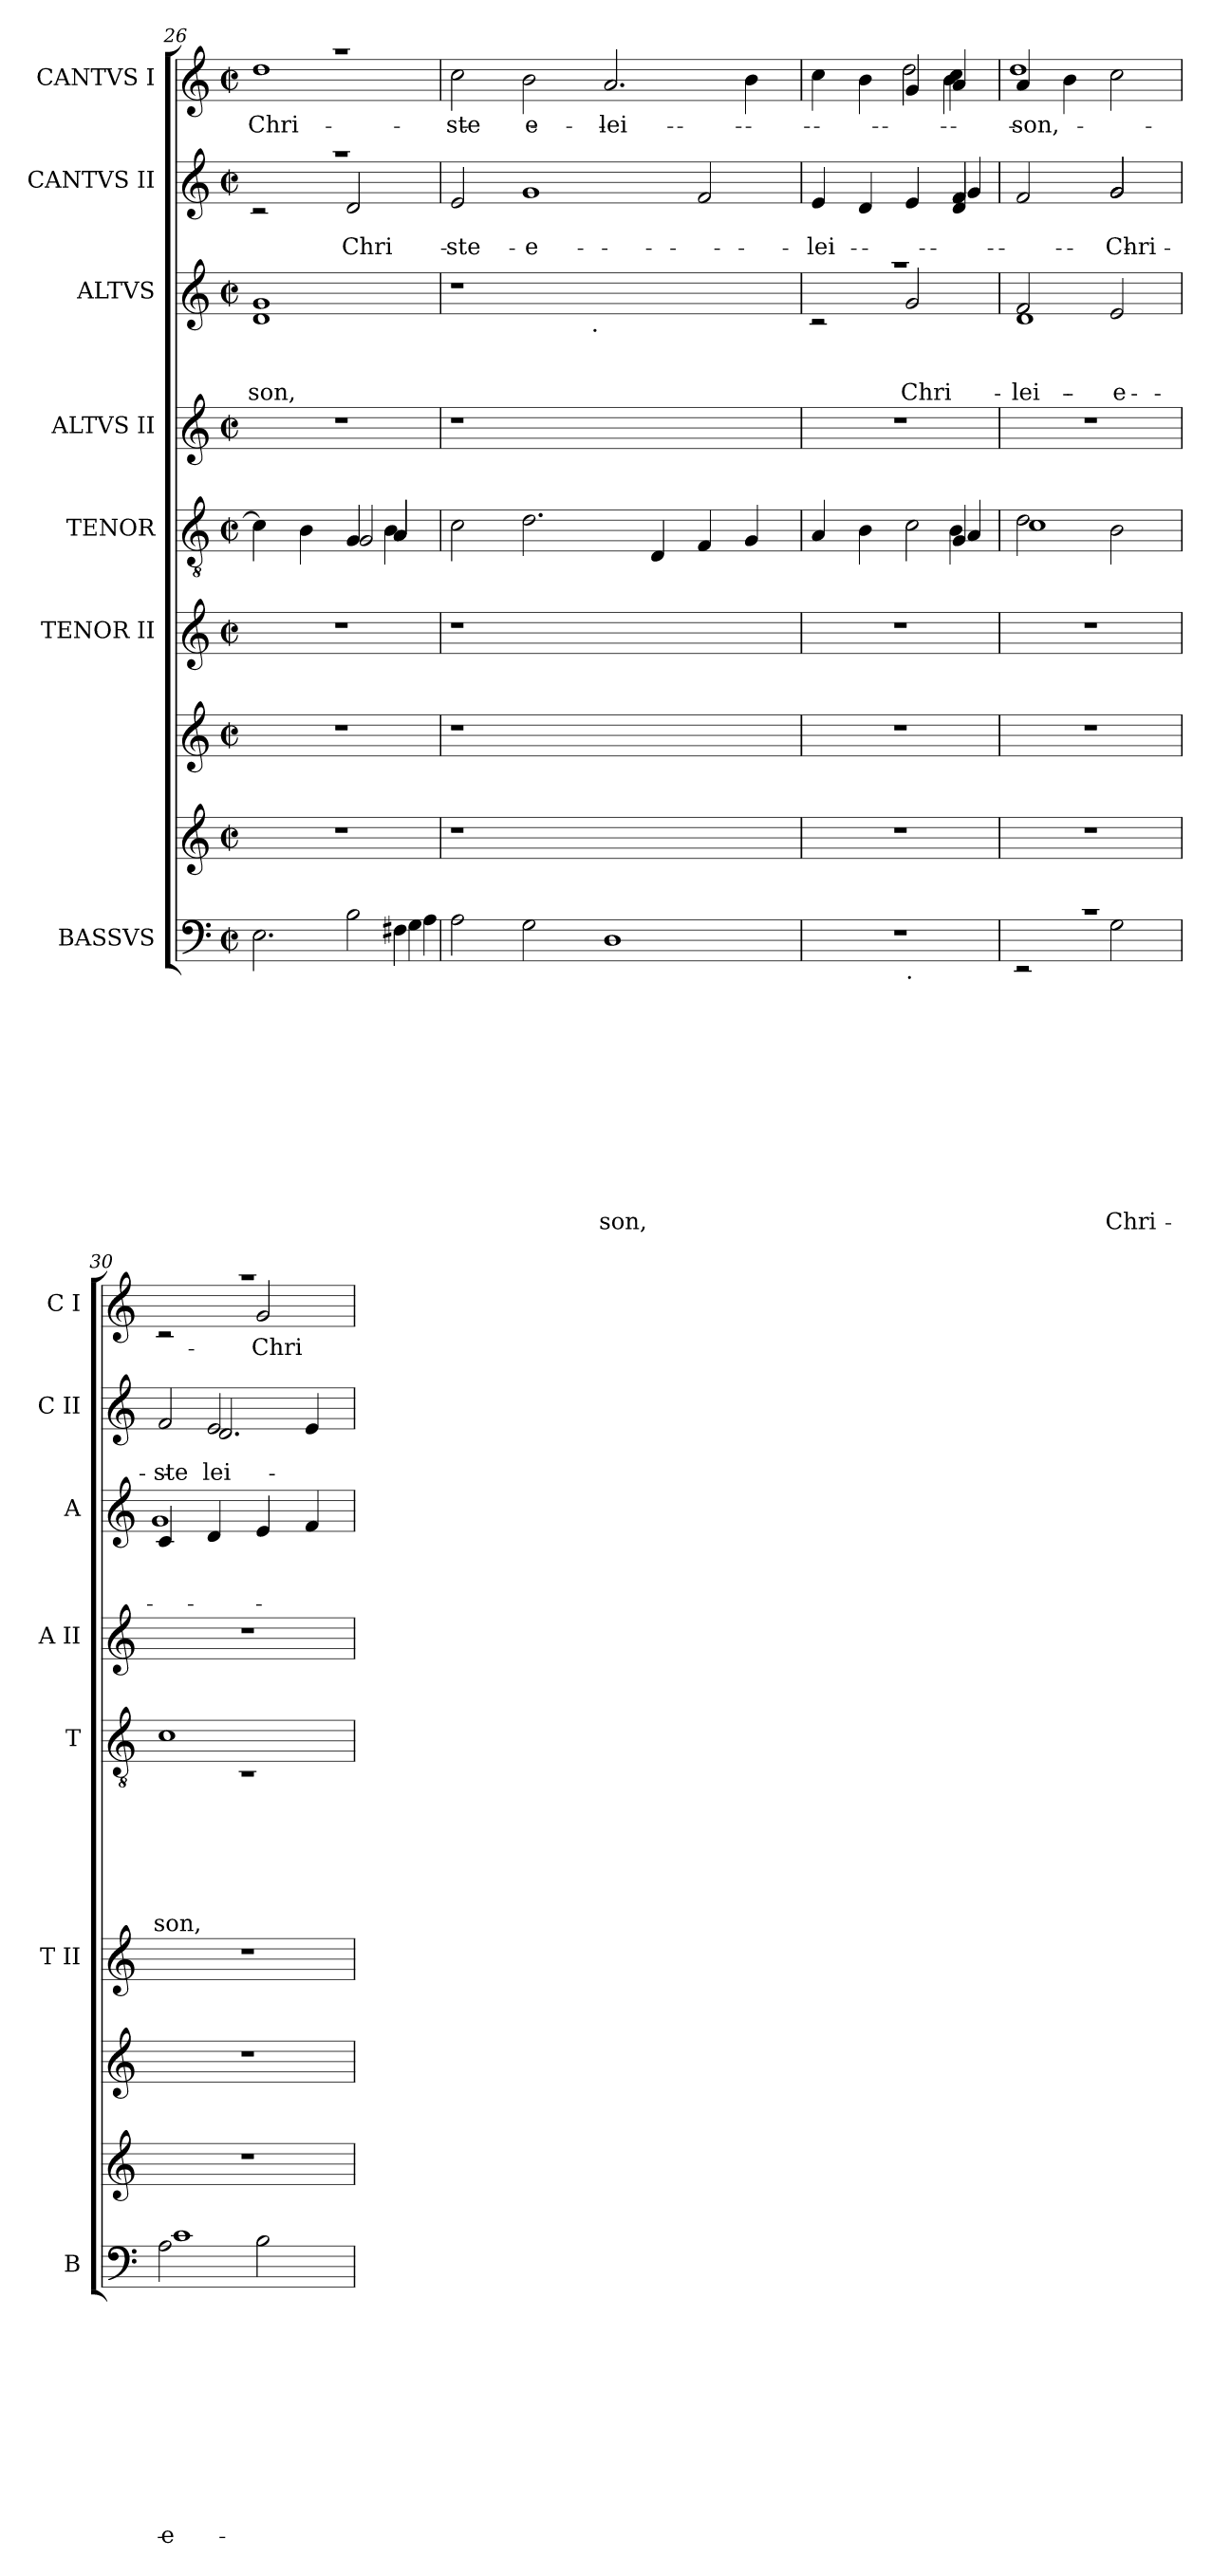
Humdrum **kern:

**kern	**text	**text	**text	**text	**text	**text	**text	**text	**text	**text	**text	**kern	**kern	**kern	**kern	**text	**text	**text	**text	**text	**text	**text	**kern	**kern	**text	**text	**text	**kern	**text	**text	**kern	**text
*part9	*part9	*part9	*part9	*part9	*part9	*part9	*part9	*part9	*part9	*part9	*part9	*part8	*part7	*part6	*part5	*part5	*part5	*part5	*part5	*part5	*part5	*part5	*part4	*part3	*part3	*part3	*part3	*part2	*part2	*part2	*part1	*part1
*staff9	*staff9	*staff9	*staff9	*staff9	*staff9	*staff9	*staff9	*staff9	*staff9	*staff9	*staff9	*staff8	*staff7	*staff6	*staff5	*staff5	*staff5	*staff5	*staff5	*staff5	*staff5	*staff5	*staff4	*staff3	*staff3	*staff3	*staff3	*staff2	*staff2	*staff2	*staff1	*staff1
*I"BASSVS	*	*	*	*	*	*	*	*	*	*	*	*	*	*I"TENOR II	*I"TENOR	*	*	*	*	*	*	*	*I"ALTVS II	*I"ALTVS	*	*	*	*I"CANTVS II	*	*	*I"CANTVS I	*
*I'B	*	*	*	*	*	*	*	*	*	*	*	*	*	*I'T II	*I'T	*	*	*	*	*	*	*	*I'A II	*I'A	*	*	*	*I'C II	*	*	*I'C I	*
!!LO:LB:g=z
*clefF4	*	*	*	*	*	*	*	*	*	*	*	*clefG2	*clefG2	*clefG2	*clefGv2	*	*	*	*	*	*	*	*clefG2	*clefG2	*	*	*	*clefG2	*	*	*clefG2	*
*k[]	*	*	*	*	*	*	*	*	*	*	*	*k[]	*k[]	*k[]	*k[]	*	*	*	*	*	*	*	*k[]	*k[]	*	*	*	*k[]	*	*	*k[]	*
*C:	*	*	*	*	*	*	*	*	*	*	*	*C:	*C:	*C:	*C:	*	*	*	*	*	*	*	*C:	*C:	*	*	*	*C:	*	*	*C:	*
*M2/2	*	*	*	*	*	*	*	*	*	*	*	*M2/2	*M2/2	*M2/2	*M2/2	*	*	*	*	*	*	*	*M2/2	*M2/2	*	*	*	*M2/2	*	*	*M2/2	*
*met(c|)	*	*	*	*	*	*	*	*	*	*	*	*met(c|)	*met(c|)	*met(c|)	*met(c|)	*	*	*	*	*	*	*	*met(c|)	*met(c|)	*	*	*	*met(c|)	*	*	*met(c|)	*
=26	=26	=26	=26	=26	=26	=26	=26	=26	=26	=26	=26	=26	=26	=26	=26	=26	=26	=26	=26	=26	=26	=26	=26	=26	=26	=26	=26	=26	=26	=26	=26	=26
*^	*	*	*	*	*	*	*	*	*	*	*	*	*	*	*^	*	*	*	*	*	*	*	*	*	*	*	*	*	*	*	*	*
*	*^	*	*	*	*	*	*	*	*	*	*	*	*	*	*	*	*^	*	*	*	*	*	*	*	*	*	*	*	*	*	*	*	*	*
*	*	*^	*	*	*	*	*	*	*	*	*	*	*	*	*	*	*	*	*^	*	*	*	*	*	*	*	*	*	*	*	*	*	*	*	*	*
!	!	!	!	!	!	!	!	!	!	!	!	!	!	!	!	!	!	!	!	!	!	!	!	!	!	!	!	!	!	!	!	!	!LO:LY:b	!	!	!	!	!LO:LY:b
*	*	*	*	*	*	*	*	*	*	*	*	*	*	*	*	*	*	*	*	*	*	*	*	*	*	*	*	*	*	*	*	*	*	*^	*	*	*^	*
2.E\	2.ryy	2.ryy	2ryy	.	.	.	.	.	.	.	.	.	.	.	1r	1r	1r	4c\]	2.ryy	2.ryy	2ryy	.	.	.	.	.	.	.	1r	1d 1g	.	.	-son,	1raa	2rc	.	.	1raa	1dd	Chri-
.	.	.	.	.	.	.	.	.	.	.	.	.	.	.	.	.	.	4B\	.	.	.	.	.	.	.	.	.	.	.	.	.	.	.	.	.	.	.	.	.	.
!	!	!	!	!	!	!	!	!	!	!	!	!	!	!	!	!	!	!	!	!	!	!	!	!	!	!	!	!	!	!	!	!	!	!	!	!	!LO:LY:b	!	!	!
.	.	.	2B\	.	.	.	.	.	.	.	.	.	.	.	.	.	.	4G/	.	.	2G/	.	.	.	.	.	.	.	.	.	.	.	.	.	2d/	.	Chri-	.	.	.
4F#X\	4G\	4A\	.	.	.	.	.	.	.	.	.	.	.	.	.	.	.	4A/	4B\	4A/	.	.	.	.	.	.	.	.	.	.	.	.	.	.	.	.	.	.	.	.
*	*	*	*	*	*	*	*	*	*	*	*	*	*	*	*	*	*	*	*	*	*	*	*	*	*	*	*	*	*	*	*	*	*	*v	*v	*	*	*	*	*
*	*	*v	*v	*	*	*	*	*	*	*	*	*	*	*	*	*	*	*	*	*v	*v	*	*	*	*	*	*	*	*	*	*	*	*	*	*	*	*v	*v	*
=27	=27	=27	=27	=27	=27	=27	=27	=27	=27	=27	=27	=27	=27	=27	=27	=27	=27	=27	=27	=27	=27	=27	=27	=27	=27	=27	=27	=27	=27	=27	=27	=27	=27	=27	=27	=27
!	!	!	!	!	!	!	!	!	!	!	!	!	!	!	!	!	!	!	!	!	!	!	!	!	!	!	!	!	!	!	!	!	!	!LO:LY:b	!	!LO:LY:b
*v	*v	*v	*	*	*	*	*	*	*	*	*	*	*	*	*	*	*v	*v	*v	*	*	*	*	*	*	*	*	*^	*	*	*	*	*	*	*	*
2A\	.	.	.	.	.	.	.	.	.	.	.	1r	1r	1r	2c\	.	.	.	.	.	.	.	1r	1r	2ryy	.	.	.	2e/	.	-ste	2cc\	-ste
!	!	!	!	!	!	!	!	!	!	!	!	!	!	!	!	!	!	!	!	!	!	!	!	!	!	!	!	!	!	!	!LO:LY:b:rj	!	!LO:LY:b
2G\	.	.	.	.	.	.	.	.	.	.	.	.	.	.	2.d\	.	.	.	.	.	.	.	.	.	4...ryy	.	.	.	1g	.	e-	2b\	e-
!	!	!	!	!	!	!	!	!	!	!	!	!	!	!	!	!	!	!	!	!	!	!	!	!	!LO:TX:b:t=.	!	!	!	!	!	!	!	!
.	.	.	.	.	.	.	.	.	.	.	.	.	.	.	.	.	.	.	.	.	.	.	.	.	1ryy	.	.	.	.	.	.	.	.
!	!	!	!	!	!	!	!	!	!	!	!LO:LY:b	!	!	!	!	!	!	!	!	!	!	!	!	!	!	!	!	!	!	!	!	!	!LO:LY:b
1D	.	.	.	.	.	.	.	.	.	.	-son,	1ryy	1ryy	1ryy	.	.	.	.	.	.	.	.	1ryy	1ryy	.	.	.	.	.	.	.	2.a/	-lei-
.	.	.	.	.	.	.	.	.	.	.	.	.	.	.	4D/	.	.	.	.	.	.	.	.	.	.	.	.	.	.	.	.	.	.
.	.	.	.	.	.	.	.	.	.	.	.	.	.	.	4F/	.	.	.	.	.	.	.	.	.	.	.	.	.	2f/	.	.	.	.
.	.	.	.	.	.	.	.	.	.	.	.	.	.	.	4G/	.	.	.	.	.	.	.	.	.	.	.	.	.	.	.	.	4b\	.
.	.	.	.	.	.	.	.	.	.	.	.	.	.	.	.	.	.	.	.	.	.	.	.	.	32ryy	.	.	.	.	.	.	.	.
=28	=28	=28	=28	=28	=28	=28	=28	=28	=28	=28	=28	=28	=28	=28	=28	=28	=28	=28	=28	=28	=28	=28	=28	=28	=28	=28	=28	=28	=28	=28	=28	=28	=28
*	*	*	*	*	*	*	*	*	*	*	*	*	*	*	*^	*	*	*	*	*	*	*	*	*	*	*	*	*	*	*	*	*	*
*	*	*	*	*	*	*	*	*	*	*	*	*	*	*	*	*^	*	*	*	*	*	*	*	*	*	*	*	*	*	*	*	*	*	*
*	*	*	*	*	*	*	*	*	*	*	*	*	*	*	*	*	*^	*	*	*	*	*	*	*	*	*	*	*	*	*	*	*	*	*	*
!	!	!	!	!	!	!	!	!	!	!	!	!	!	!	!	!	!	!	!	!	!	!	!	!	!	!	!	!	!	!	!	!	!	!LO:LY:b	!	!
*^	*	*	*	*	*	*	*	*	*	*	*	*	*	*	*	*	*	*	*	*	*	*	*	*	*	*	*	*	*	*	*	*^	*	*	*^	*
*	*	*	*	*	*	*	*	*	*	*	*	*	*	*	*	*	*	*	*	*	*	*	*	*	*	*	*	*	*	*	*	*	*	*^	*	*	*	*^	*
*	*	*	*	*	*	*	*	*	*	*	*	*	*	*	*	*	*	*	*	*	*	*	*	*	*	*	*	*	*	*	*	*	*	*	*^	*	*	*	*	*^	*
1r	2ryy	.	.	.	.	.	.	.	.	.	.	.	1r	1r	1r	4A/	2.ryy	2.ryy	2.ryy	.	.	.	.	.	.	.	1r	1raa	2rc	.	.	.	4e/	2.ryy	2.ryy	2.ryy	.	-lei-	4cc\	2.ryy	2.ryy	2ryy	.
.	.	.	.	.	.	.	.	.	.	.	.	.	.	.	.	4B\	.	.	.	.	.	.	.	.	.	.	.	.	.	.	.	.	4d/	.	.	.	.	.	4b\	.	.	.	.
!	!LO:TX:b:t=.	!	!	!	!	!	!	!	!	!	!	!	!	!	!	!	!	!	!	!	!	!	!	!	!	!	!	!	!	!	!	!	!	!	!	!	!	!	!	!	!	!	!
!	!	!	!	!	!	!	!	!	!	!	!	!	!	!	!	!	!	!	!	!	!	!	!	!	!	!	!	!	!	!	!	!LO:LY:b	!	!	!	!	!	!	!	!	!	!	!
.	2ryy	.	.	.	.	.	.	.	.	.	.	.	.	.	.	2c\	.	.	.	.	.	.	.	.	.	.	.	.	2g/	.	.	Chri-	4e/	.	.	.	.	.	4g/	.	.	2dd\	.
.	.	.	.	.	.	.	.	.	.	.	.	.	.	.	.	.	4G/	4A/	4B\	.	.	.	.	.	.	.	.	.	.	.	.	.	4f/	4g/	4f/	4d/	.	.	4a/	4b\	4cc\	.	.
*	*	*	*	*	*	*	*	*	*	*	*	*	*	*	*	*	*	*	*	*	*	*	*	*	*	*	*	*	*	*	*	*	*	*	*	*	*	*	*	*	*v	*v	*
=29	=29	=29	=29	=29	=29	=29	=29	=29	=29	=29	=29	=29	=29	=29	=29	=29	=29	=29	=29	=29	=29	=29	=29	=29	=29	=29	=29	=29	=29	=29	=29	=29	=29	=29	=29	=29	=29	=29	=29	=29	=29	=29
!	!	!	!	!	!	!	!	!	!	!	!	!	!	!	!	!	!	!	!	!	!	!	!	!	!	!	!	!	!	!	!	!LO:LY:b	!	!	!	!	!	!	!	!	!	!
!	!	!	!	!	!	!	!	!	!	!	!	!	!	!	!	!	!	!	!	!	!	!	!	!	!	!	!	!	!	!	!	!LO:LY:b	!	!	!	!	!	!	!	!	!	!LO:LY:b
*	*	*	*	*	*	*	*	*	*	*	*	*	*	*	*	*	*	*	*	*	*	*	*	*	*	*	*	*	*	*	*	*	*	*	*v	*v	*	*	*	*	*	*
*	*	*	*	*	*	*	*	*	*	*	*	*	*	*	*	*	*v	*v	*v	*	*	*	*	*	*	*	*	*	*	*	*	*	*	*	*	*	*	*	*v	*v	*
1rc	2rEE	.	.	.	.	.	.	.	.	.	.	.	1r	1r	1r	2d\	1c	.	.	.	.	.	.	.	1r	2f/	1d	.	.	-lei-	2f/	2ryy	2ryy	.	.	4a/	1dd	-son,
.	.	.	.	.	.	.	.	.	.	.	.	.	.	.	.	.	.	.	.	.	.	.	.	.	.	.	.	.	.	.	.	.	.	.	.	4b\	.	.
!	!	!	!	!	!	!	!	!	!	!	!	!LO:LY:b	!	!	!	!	!	!	!	!	!	!	!	!	!	!	!	!	!	!LO:LY:b	!	!	!	!	!LO:LY:b	!	!	!
!	!	!	!	!	!	!	!	!	!	!	!	!	!	!	!	!	!	!	!	!	!	!	!	!	!	!	!	!	!	!	!	!	!	!	!LO:LY:b	!	!	!
.	2G\	.	.	.	.	.	.	.	.	.	.	Chri-	.	.	.	2B\	.	.	.	.	.	.	.	.	.	2e/	.	.	.	e-	2g/	2g/	2g/	.	Chri-	2cc\	.	.
=30	=30	=30	=30	=30	=30	=30	=30	=30	=30	=30	=30	=30	=30	=30	=30	=30	=30	=30	=30	=30	=30	=30	=30	=30	=30	=30	=30	=30	=30	=30	=30	=30	=30	=30	=30	=30	=30	=30
!	!	!	!	!	!	!	!	!	!	!	!	!LO:LY:b	!	!	!	!	!	!	!	!	!	!	!	!	!	!	!	!	!	!	!	!	!	!	!	!	!	!
!	!	!	!	!	!	!	!	!	!	!	!	!LO:LY:b:rj	!	!	!	!	!	!	!	!	!	!	!	!LO:LY:b	!	!	!	!	!	!	!	!	!	!	!LO:LY:b	!	!	!
2A\	1c	.	.	.	.	.	.	.	.	.	.	e-	1r	1r	1r	1c	1rC	.	.	.	.	.	.	-son,	1r	4c/	1g	.	.	.	2f/	4ryy	4ryy	.	-ste	1raa	2rc	.
!	!	!	!	!	!	!	!	!	!	!	!	!	!	!	!	!	!	!	!	!	!	!	!	!	!	!	!	!	!	!	!	!	!	!	!LO:LY:b	!	!	!
!	!	!	!	!	!	!	!	!	!	!	!	!	!	!	!	!	!	!	!	!	!	!	!	!	!	!	!	!	!	!	!	!	!	!	!LO:LY:b	!	!	!
.	.	.	.	.	.	.	.	.	.	.	.	.	.	.	.	.	.	.	.	.	.	.	.	.	.	4d/	.	.	.	.	.	2e/	2.d/	.	-lei-	.	.	.
!	!	!	!	!	!	!	!	!	!	!	!	!	!	!	!	!	!	!	!	!	!	!	!	!	!	!	!	!	!	!	!	!	!	!	!	!	!	!LO:LY:b
2B\	.	.	.	.	.	.	.	.	.	.	.	.	.	.	.	.	.	.	.	.	.	.	.	.	.	4e/	.	.	.	.	2ryy	.	.	.	.	.	2g/	Chri-
.	.	.	.	.	.	.	.	.	.	.	.	.	.	.	.	.	.	.	.	.	.	.	.	.	.	4f/	.	.	.	.	.	4e/	.	.	.	.	.	.
*	*	*	*	*	*	*	*	*	*	*	*	*	*	*	*	*	*	*	*	*	*	*	*	*	*	*v	*v	*	*	*	*	*	*	*	*	*v	*v	*
*v	*v	*	*	*	*	*	*	*	*	*	*	*	*	*	*	*v	*v	*	*	*	*	*	*	*	*	*	*	*	*	*v	*v	*v	*	*	*	*
=	=	=	=	=	=	=	=	=	=	=	=	=	=	=	=	=	=	=	=	=	=	=	=	=	=	=	=	=	=	=	=	=
*-	*-	*-	*-	*-	*-	*-	*-	*-	*-	*-	*-	*-	*-	*-	*-	*-	*-	*-	*-	*-	*-	*-	*-	*-	*-	*-	*-	*-	*-	*-	*-	*-
